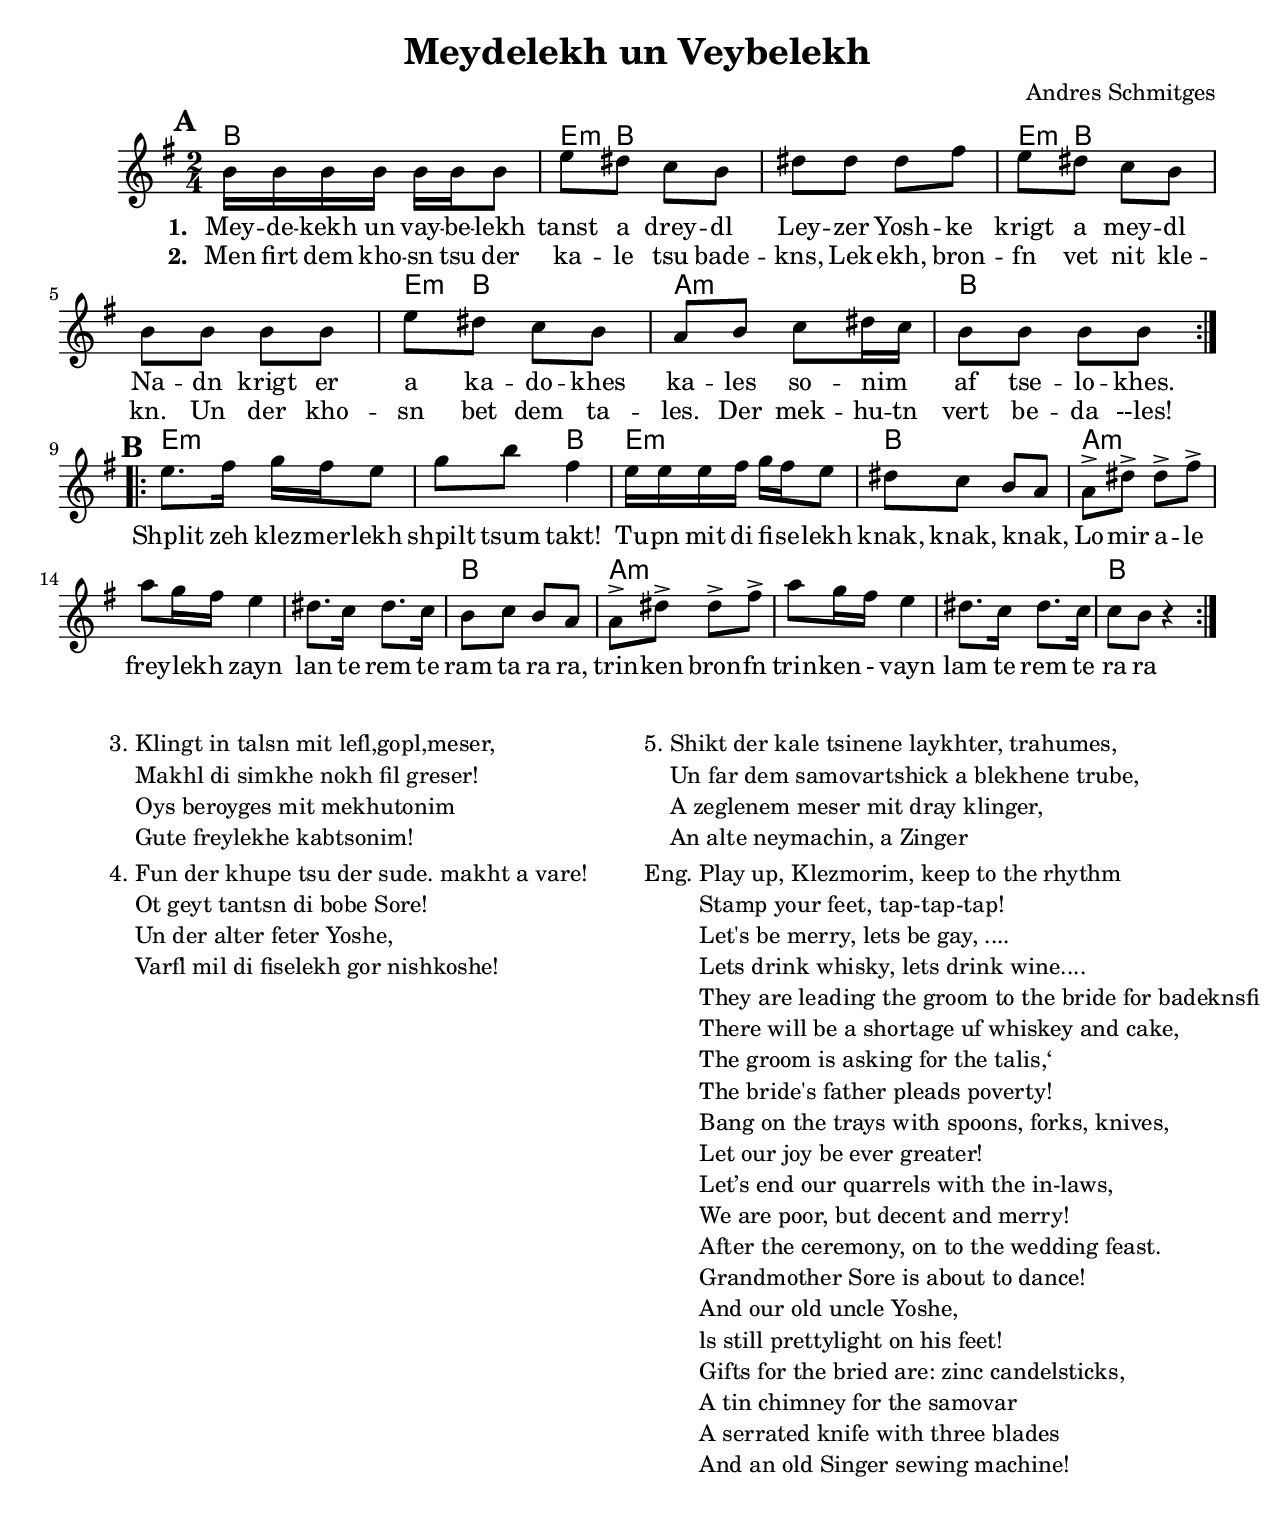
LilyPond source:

\version "2.18.0"
\include "english.ly"
\paper{
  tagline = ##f
  print-all-headers = ##t
  #(set-paper-size "letter")
}
date = #(strftime "%d-%m-%Y" (localtime (current-time)))

%\markup{ \italic{ " Updated " \date  }  }

%\markup{ Got something to say? }

global = {
  \clef treble
  \key b \minor
  \time 2/4
  \set Score.markFormatter = #format-mark-box-alphabet
}

%#################################### Melody ########################
melody = \transpose fs' b \relative c'' {
  \global
  %\partial 16*3 a16 d f   %lead in notes

  \repeat volta 2{
    \mark \default
    fs16 fs fs fs fs fs fs8
    b8 as g fs
    as8 as as cs
    b8 as g fs|

    fs8 fs fs fs
    b8 as g fs
    e8 fs g as16 g
    fs8 fs fs fs
  }
  \break

  \repeat volta 2{
    \mark \default
    b8. cs16 d cs b8|
    d8 fs cs4|
    b16 b b cs d cs b8|
    as8 g fs e

    e8-> as-> as-> cs->
    e8 d16 cs b4|
    as8. g16 as8. g16
    fs8 g fs e

    e8-> as-> as-> cs->
    e8 d16 cs b4|
    as8. g16 as8. g16
    g8 fs r4
  }
  % \alternative { { }{ } }

}
%################################# Lyrics #####################
\addlyrics{
  \set stanza = #"1. "
  Mey -- de -- kekh un vay -- be -- lekh
  tanst a drey -- dl
  Ley -- zer Yosh -- ke krigt a mey -- dl
  Na -- dn krigt er a ka -- do -- khes ka -- les so -- nim _
  af tse -- lo -- khes.
  Shplit zeh klez -- mer -- lekh shpilt tsum takt!
  Tu -- pn mit di fi -- se -- lekh knak, knak, knak, _
  Lo -- mir a -- le frey -- lekh _ zayn
  lan te rem te ram ta ra ra,
  trin -- ken bron -- fn trin -- ken - vayn
  lam te rem te ra ra
}
\addlyrics{
  \set stanza = #"2. "
  Men ﬁrt dem kho -- sn tsu der ka -- le tsu bade -- kns,
  Lek -- ekh, bron -- fn vet nit kle -- kn.
  Un der kho -- sn bet dem ta -- les.
  Der mek -- hu -- tn vert be -- da --les!
}
%################################# Chords #######################
harmonies = \chordmode {
  %d2*6
  b2
  e8:m
  b8*7
  e8:m
  b8*7
  e8:m
  b8*3

  a2:m b2
  %b
  e4*3:m
  b4 %10
  e2:m %11
  b2  %12
  a2*3:m %

  b2
  a2*3:m
  b2

}

\score {
  <<
    \new ChordNames {
      \set chordChanges = ##t
      \harmonies
    }
    \new Staff
    \melody
  >>
  \header{
    title= "Meydelekh un Veybelekh"
    subtitle=""
    composer= ""
    instrument =""
    arranger= "Andres Schmitges"
  }
  \layout{indent = 1.0\cm}
  \midi {
    \tempo 4 = 120

    % \midi { }
  }
}

% more verses:
\markup{}
\markup {
  \fill-line {
    \hspace #0.1 % distance from left margin
    \column {
      \line { "3."
              \column {
                "Klingt in talsn mit lefl,gopl,meser,"
                "Makhl di simkhe nokh ﬁl greser!"
                "Oys beroyges mit mekhutonim"
                "Gute freylekhe kabtsonim!"
              }
      }
      \hspace #0.2 % vertical distance between verses
      \line { "4."
              \column {
                "Fun der khupe tsu der sude. makht a vare!"
                "Ot geyt tantsn di bobe Sore!"
                "Un der alter feter Yoshe,"
                "Varfl mil di ﬁselekh gor nishkoshe!"
              }
      }
    }
    \hspace #0.1  % horiz. distance between columns
    \column {
      \line { "5."
              \column {
                "Shikt der kale tsinene laykhter, trahumes,"
                "Un far dem samovartshick a blekhene trube,"
                "A zeglenem meser mit dray klinger,"
                "An alte neymachin, a Zinger"
              }
      }
      \hspace #0.2 % distance between verses
      \line { "Eng."
              \column {
                "Play up, Klezmorim, keep to the rhythm"
"Stamp your feet, tap-tap-tap!"
"Let's be merry, lets be gay, ...."
"Lets drink whisky, lets drink wine...."
""
"They are leading the groom to the bride for badeknsﬁ"

"There will be a shortage uf whiskey and cake,"
"The groom is asking for the talis,‘"
"The bride's father pleads poverty!"
""
"Bang on the trays with spoons, forks, knives,"
"Let our joy be ever greater!"
"Let’s end our quarrels with the in-laws,"
"We are poor, but decent and merry!"
""
"After the ceremony, on to the wedding feast."
"Grandmother Sore is about to dance!"
"And our old uncle Yoshe,"
"ls still prettylight on his feet!"
""
"Gifts for the bried are: zinc candelsticks,"
"A tin chimney for the samovar"
"A serrated knife with three blades"
"And an old Singer sewing machine!"
              }
      }
    }
    \hspace #0.1 % distance to right margin
  }
}




%{

Shpilt zhe klezmerlekh, shpill tsum taktv
Tupet mit di ﬁselekh: knak-knak-knak!
Lomir ale freylekh zayn: lomti-romti-rom-tam-‘tam-tam
Trinken bronfnm trinken vayn: lomti-romti-ray-ray!

2. Men ﬁrt dem khosn tsu der kale tsu badekns,
Lekekh, bronfn vet nit klekn.
Un der khosn bet dem tales.
Der mekhutn vert bedales!

3, Klingt in talsn mit lefl,gopl,meser,
Makhl di simkhe nokh ﬁl greser!
Oys beroyges mit mekhutonim
Gute freylekhe kabtsonim!
 
4. Fun der khupe tsu dcr sude. makht a vare!
Ot geyt tantsn di bobe Sore!
Un der alter feter Yoshe,
Varfl mil di ﬁsulekh gor nishkoshe!

5. Shikt der kale tsinene laykhter, trahumes,
Un far dem samovartshick a blekhene trube,
A zeglenem meser mit dray klinger,
An alte neymachin, a Zinger!


Play up, bandsmen, keep to the rhythm
Stamp your feet, tap-tapvtap!
Let’s be merry, let's be gay, lomti-romﬁ-rorn-tz
Let's drink whiskey, let's drink wine, lomti-ror

1. Play up, Klezmorim, keep to the rhythm
Stamp your feet, tap-tap-tap!
Let's be merry, lets be gay, ....
Lets drink whisky, lets drink wine....

2. They are leading the groom to the bride for
badeknsﬁ
There will be a shortage uf whiskey and cake,
The groom is asking for the talis,‘
The bride's father pleads poverty!

3. Bang on the trays with spoons, forks, knives,
Let our joy be ever greater!
Let’s end our quarrels with the in-laws,
We are poor, but decent and merry!

4. After the ceremony, on to the wedding feast.
Grandmother Sore is about to dance!
And our old uncle Yoshe,
ls still prettylight on his feet!

5. Gifts for the bried are: zinc candelsticks,
A tin chimney for the samovar
A serrated knife with three blades
And an old Singer sewing machine!

%}